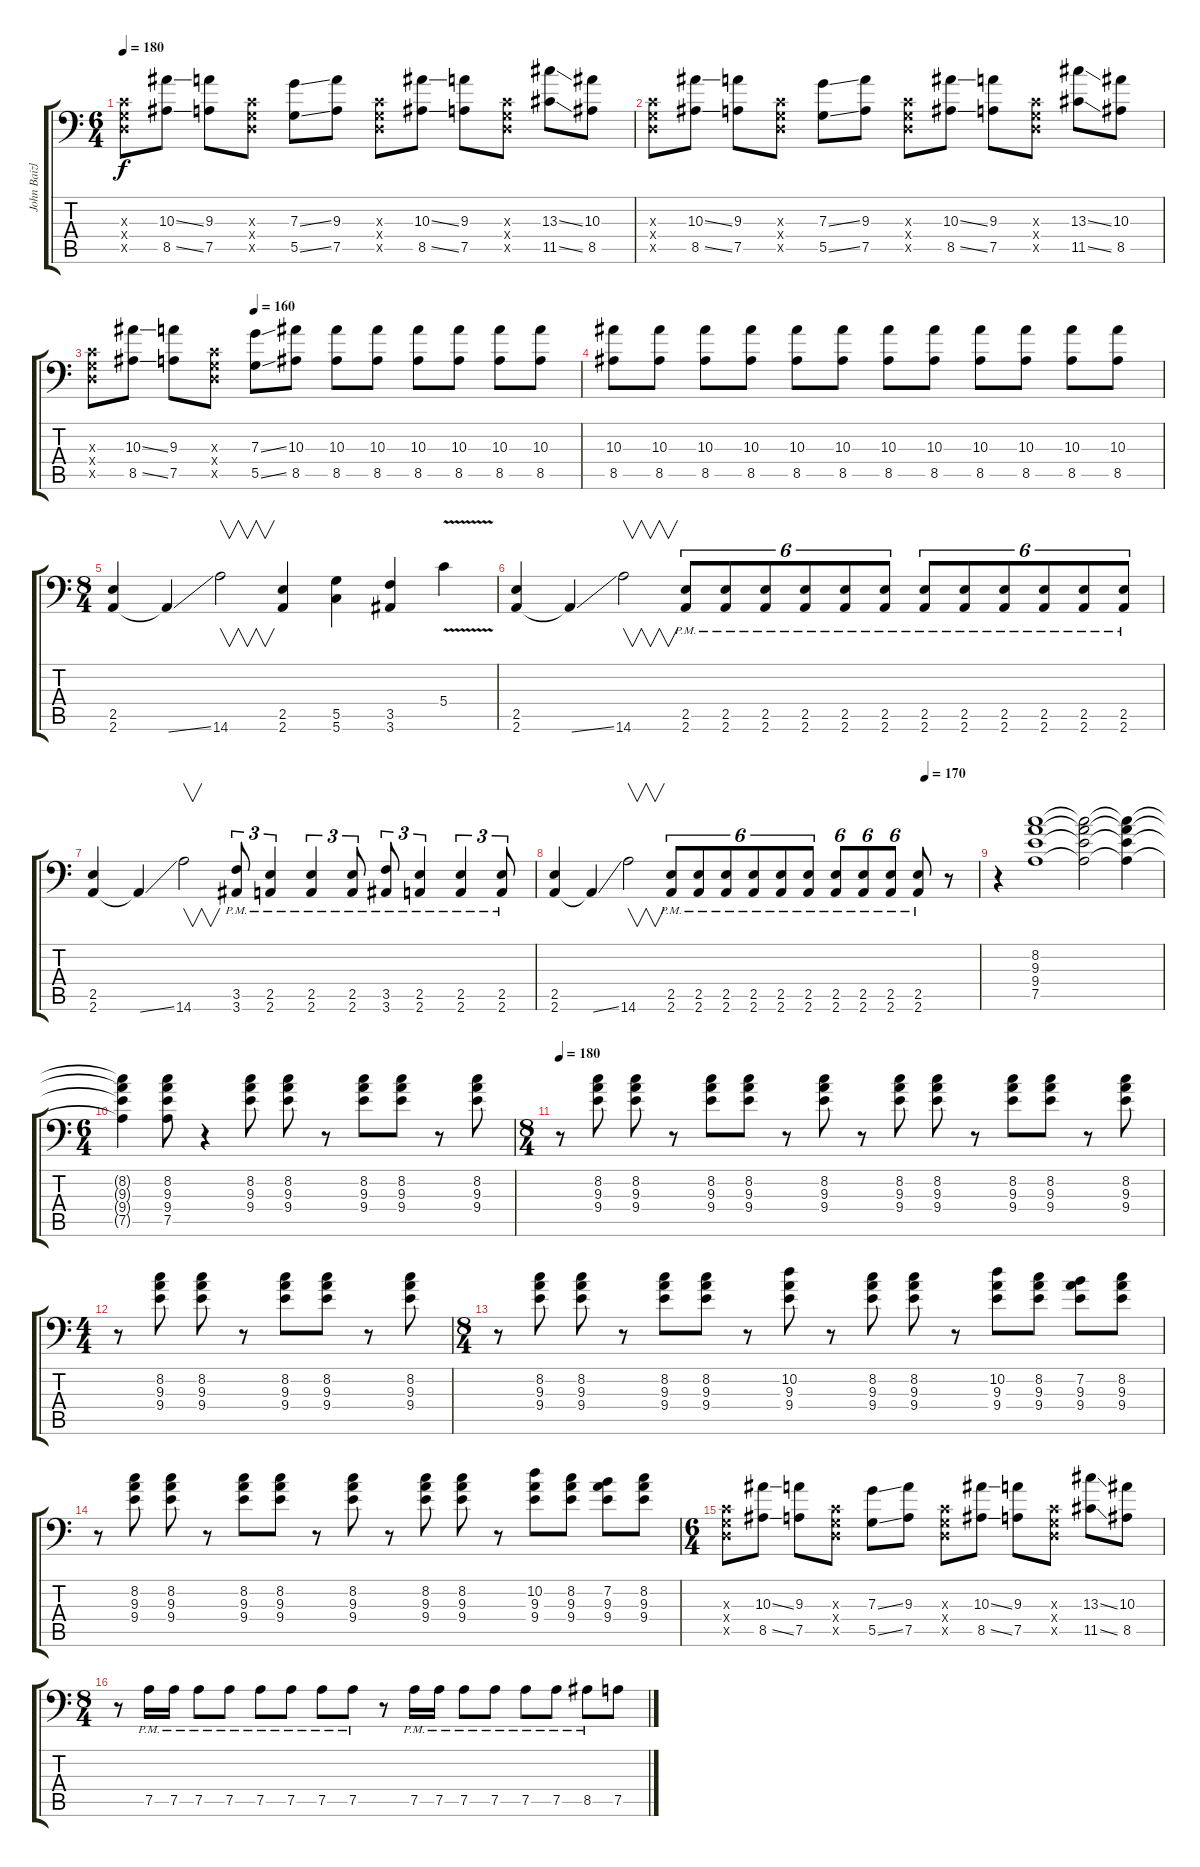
\track ("John Baizley" "John Baizl") {instrument distortionguitar}
\staff {score tabs}
\tuning (A3 E3 C3 G2 D2 G1) {hide}
\ts (6 4)
\tempo 180
\clef f4
\ks c
(0.3{x} 0.4{x} 0.5{x}).8{dy f} (10.3{ss} 8.5{ss}).8 (9.3 7.5).8 (0.3{x} 0.4{x} 0.5{x}).8 (7.3{ss} 5.5{ss}).8 (9.3 7.5).8 (0.3{x} 0.4{x} 0.5{x}).8 (10.3{ss} 8.5{ss}).8 (9.3 7.5).8 (0.3{x} 0.4{x} 0.5{x}).8 (13.3{ss} 11.5{ss}).8 (10.3 8.5).8 |
(0.3{x} 0.4{x} 0.5{x}).8 (10.3{ss} 8.5{ss}).8 (9.3 7.5).8 (0.3{x} 0.4{x} 0.5{x}).8 (7.3{ss} 5.5{ss}).8 (9.3 7.5).8 (0.3{x} 0.4{x} 0.5{x}).8 (10.3{ss} 8.5{ss}).8 (9.3 7.5).8 (0.3{x} 0.4{x} 0.5{x}).8 (13.3{ss} 11.5{ss}).8 (10.3 8.5).8 |
\tempo (160 0.3333333333333333)
(0.3{x} 0.4{x} 0.5{x}).8 (10.3{ss} 8.5{ss}).8 (9.3 7.5).8 (0.3{x} 0.4{x} 0.5{x}).8 (7.3{ss} 5.5{ss}).8 (10.3 8.5).8 (10.3 8.5).8 (10.3 8.5).8 (10.3 8.5).8 (10.3 8.5).8 (10.3 8.5).8 (10.3 8.5).8 |
(10.3 8.5).8 (10.3 8.5).8 (10.3 8.5).8 (10.3 8.5).8 (10.3 8.5).8 (10.3 8.5).8 (10.3 8.5).8 (10.3 8.5).8 (10.3 8.5).8 (10.3 8.5).8 (10.3 8.5).8 (10.3 8.5).8 |
\ts (8 4)
(2.5 2.6).4 2.6{ss t}.4 14.6.2{v} (2.5 2.6).4 (5.5 5.6).4 (3.5 3.6).4 5.4{v}.4 |
(2.5 2.6).4 2.6{ss t}.4 14.6.2{v} (2.5{pm} 2.6{pm}).8{tu (6 4)} (2.5{pm} 2.6{pm}).8{tu (6 4)} (2.5{pm} 2.6{pm}).8{tu (6 4)} (2.5{pm} 2.6{pm}).8{tu (6 4)} (2.5{pm} 2.6{pm}).8{tu (6 4)} (2.5{pm} 2.6{pm}).8{tu (6 4)} (2.5{pm} 2.6{pm}).8{tu (6 4)} (2.5{pm} 2.6{pm}).8{tu (6 4)} (2.5{pm} 2.6{pm}).8{tu (6 4)} (2.5{pm} 2.6{pm}).8{tu (6 4)} (2.5{pm} 2.6{pm}).8{tu (6 4)} (2.5{pm} 2.6{pm}).8{tu (6 4)} |
(2.5 2.6).4 2.6{ss t}.4 14.6.2{v} (3.5{pm} 3.6{pm}).8{tu (3 2)} (2.5{pm} 2.6{pm}).4{tu (3 2)} (2.5{pm} 2.6{pm}).4{tu (3 2)} (2.5{pm} 2.6{pm}).8{tu (3 2)} (3.5{pm} 3.6{pm}).8{tu (3 2)} (2.5{pm} 2.6{pm}).4{tu (3 2)} (2.5{pm} 2.6{pm}).4{tu (3 2)} (2.5{pm} 2.6{pm}).8{tu (3 2)} |
\tempo (170 0.875)
(2.5 2.6).4 2.6{ss t}.4 14.6.2{v} (2.5{pm} 2.6{pm}).8{tu (6 4)} (2.5{pm} 2.6{pm}).8{tu (6 4)} (2.5{pm} 2.6{pm}).8{tu (6 4)} (2.5{pm} 2.6{pm}).8{tu (6 4)} (2.5{pm} 2.6{pm}).8{tu (6 4)} (2.5{pm} 2.6{pm}).8{tu (6 4)} (2.5{pm} 2.6{pm}).8{tu (6 4)} (2.5{pm} 2.6{pm}).8{tu (6 4)} (2.5{pm} 2.6{pm}).8{tu (6 4)} (2.5{pm} 2.6{pm}).8 r.8 |
r.4 (8.2 9.3 9.4 7.5).1 (8.2{t} 9.3{t} 9.4{t} 7.5{t}).2 (8.2{t} 9.3{t} 9.4{t} 7.5{t}).4 |
\ts (6 4)
(8.2{t} 9.3{t} 9.4{t} 7.5{t}).4 (8.2 9.3 9.4 7.5).8 r.4 (8.2 9.3 9.4).8{volume 7} (8.2 9.3 9.4).8 r.8 (8.2 9.3 9.4).8 (8.2 9.3 9.4).8 r.8 (8.2 9.3 9.4).8 |
\ts (8 4)
\tempo 180
r.8{volume 13} (8.2 9.3 9.4).8 (8.2 9.3 9.4).8 r.8 (8.2 9.3 9.4).8 (8.2 9.3 9.4).8 r.8 (8.2 9.3 9.4).8 r.8 (8.2 9.3 9.4).8 (8.2 9.3 9.4).8 r.8 (8.2 9.3 9.4).8 (8.2 9.3 9.4).8 r.8 (8.2 9.3 9.4).8 |
\ts (4 4)
r.8 (8.2 9.3 9.4).8 (8.2 9.3 9.4).8 r.8 (8.2 9.3 9.4).8 (8.2 9.3 9.4).8 r.8 (8.2 9.3 9.4).8 |
\ts (8 4)
r.8 (8.2 9.3 9.4).8 (8.2 9.3 9.4).8 r.8 (8.2 9.3 9.4).8 (8.2 9.3 9.4).8 r.8 (10.2 9.3 9.4).8 r.8 (8.2 9.3 9.4).8 (8.2 9.3 9.4).8 r.8 (10.2 9.3 9.4).8 (8.2 9.3 9.4).8 (7.2 9.3 9.4).8 (8.2 9.3 9.4).8 |
r.8 (8.2 9.3 9.4).8 (8.2 9.3 9.4).8 r.8 (8.2 9.3 9.4).8 (8.2 9.3 9.4).8 r.8 (8.2 9.3 9.4).8 r.8 (8.2 9.3 9.4).8 (8.2 9.3 9.4).8 r.8 (10.2 9.3 9.4).8 (8.2 9.3 9.4).8 (7.2 9.3 9.4).8 (8.2 9.3 9.4).8 |
\ts (6 4)
(0.3{x} 0.4{x} 0.5{x}).8 (10.3{ss} 8.5{ss}).8 (9.3 7.5).8 (0.3{x} 0.4{x} 0.5{x}).8 (7.3{ss} 5.5{ss}).8 (9.3 7.5).8 (0.3{x} 0.4{x} 0.5{x}).8 (10.3{ss} 8.5{ss}).8 (9.3 7.5).8 (0.3{x} 0.4{x} 0.5{x}).8 (13.3{ss} 11.5{ss}).8 (10.3 8.5).8 |
\ts (8 4)
r.8 7.5{pm}.16 7.5{pm}.16 7.5{pm}.8 7.5{pm}.8 7.5{pm}.8 7.5{pm}.8 7.5{pm}.8 7.5{pm}.8 r.8 7.5{pm}.16 7.5{pm}.16 7.5{pm}.8 7.5{pm}.8 7.5{pm}.8 7.5{pm}.8 8.5{pm}.8 7.5.8
